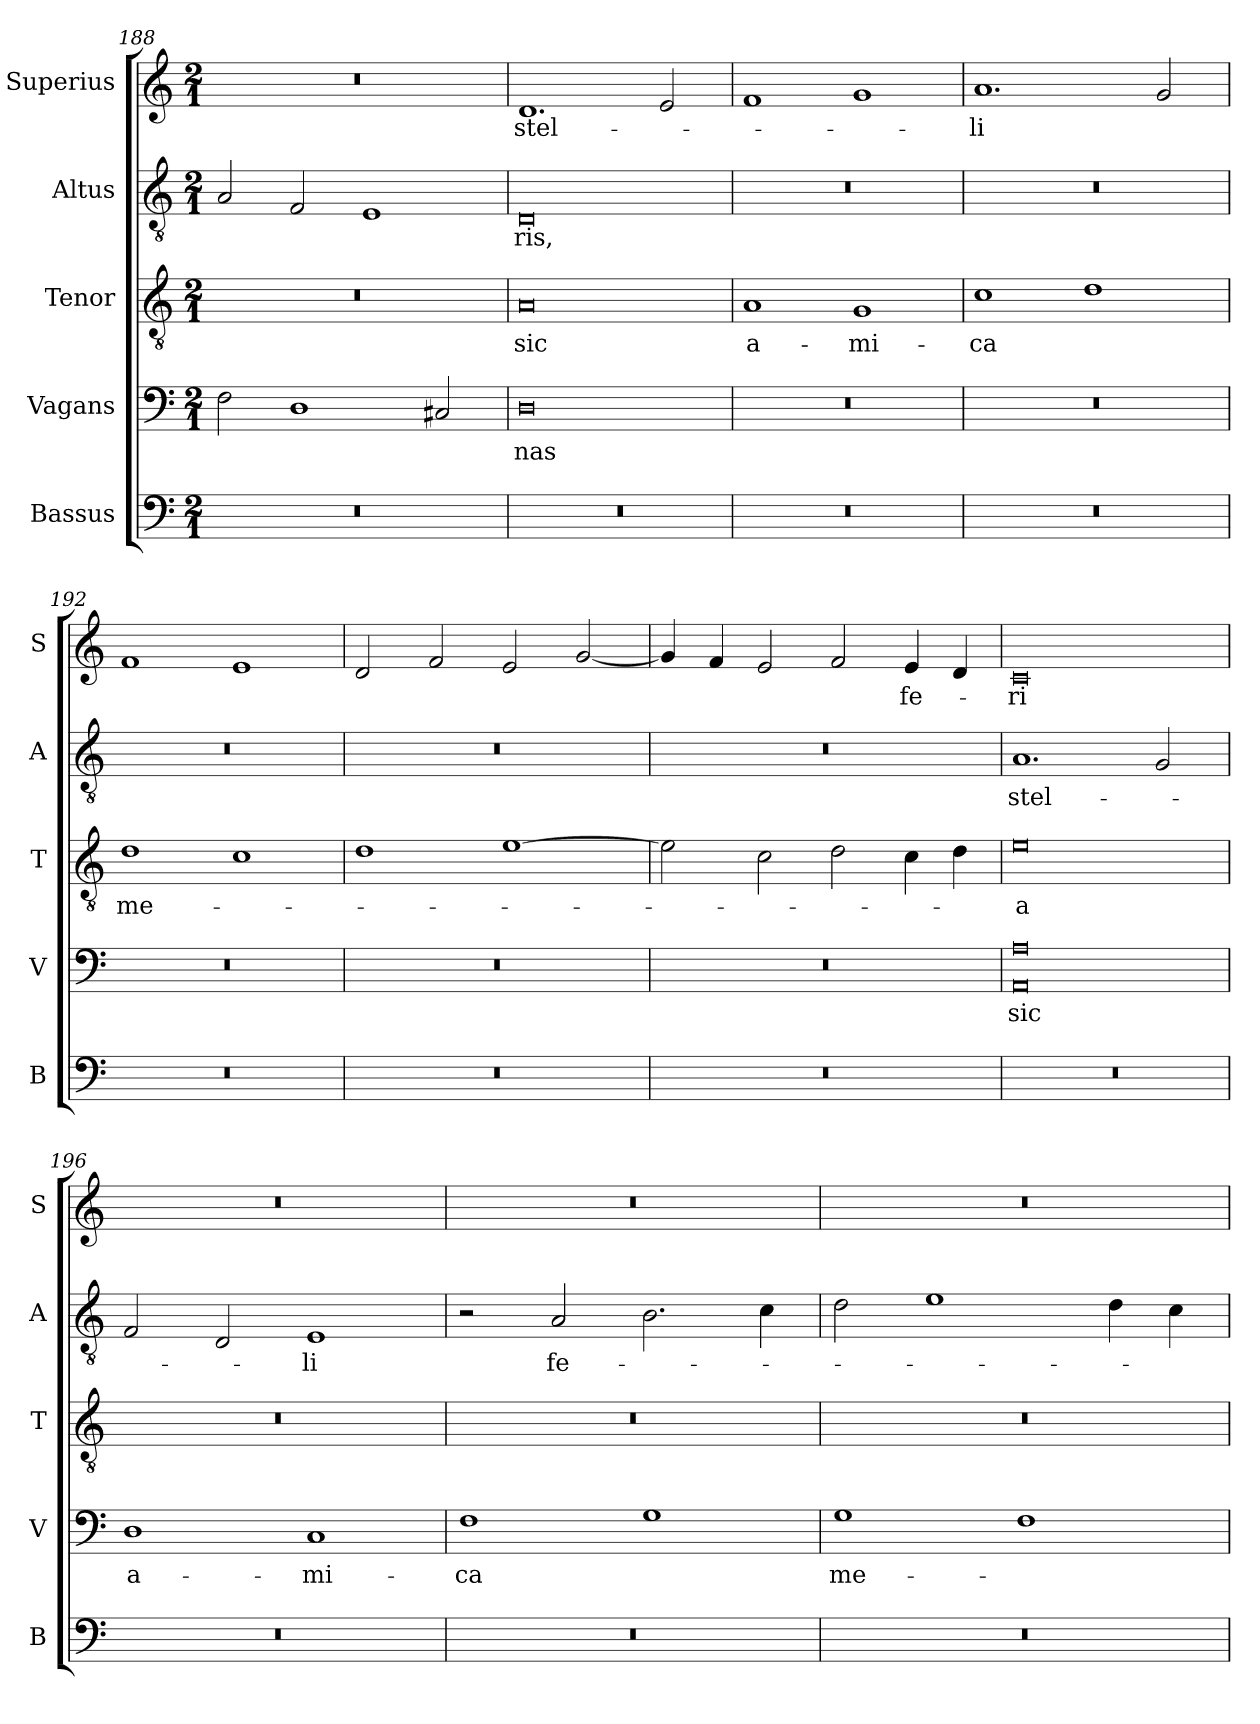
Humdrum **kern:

**kern	**kern	**text	**kern	**text	**kern	**text	**kern	**text
*part5	*part4	*part4	*part3	*part3	*part2	*part2	*part1	*part1
*staff5	*staff4	*staff4	*staff3	*staff3	*staff2	*staff2	*staff1	*staff1
*I"Bassus	*I"Vagans	*	*I"Tenor	*	*I"Altus	*	*I"Superius	*
*I'B	*I'V	*	*I'T	*	*I'A	*	*I'S	*
*clefF4	*clefF4	*	*clefGv2	*	*clefGv2	*	*clefG2	*
*k[]	*k[]	*	*k[]	*	*k[]	*	*k[]	*
*M2/1	*M2/1	*	*M2/1	*	*M2/1	*	*M2/1	*
=188	=188	=188	=188	=188	=188	=188	=188	=188
0r	2F\	.	0r	.	2A/	.	0r	.
.	1D	.	.	.	2F/	.	.	.
.	.	.	.	.	1E	.	.	.
.	2C#X/	.	.	.	.	.	.	.
=189	=189	=189	=189	=189	=189	=189	=189	=189
0r	0D	-nas	0A	sic	0D	-ris,	1.d	stel-
.	.	.	.	.	.	.	2e/	.
=190	=190	=190	=190	=190	=190	=190	=190	=190
0r	0r	.	1A	a-	0r	.	1f	.
.	.	.	1G	-mi-	.	.	1g	.
=191	=191	=191	=191	=191	=191	=191	=191	=191
0r	0r	.	1c	-ca	0r	.	1.a	-li
.	.	.	1d	.	.	.	.	.
.	.	.	.	.	.	.	2g/	.
=192	=192	=192	=192	=192	=192	=192	=192	=192
0r	0r	.	1d	me-	0r	.	1f	.
.	.	.	1c	.	.	.	1e	.
=193	=193	=193	=193	=193	=193	=193	=193	=193
0r	0r	.	1d	.	0r	.	2d/	.
.	.	.	.	.	.	.	2f/	.
.	.	.	[1e	.	.	.	2e/	.
.	.	.	.	.	.	.	[2g/	.
=194	=194	=194	=194	=194	=194	=194	=194	=194
0r	0r	.	2e\]	.	0r	.	4g/]	.
.	.	.	.	.	.	.	4f/	.
.	.	.	2c\	.	.	.	2e/	.
.	.	.	2d\	.	.	.	2f/	.
.	.	.	4c\	.	.	.	4e/	fe-
.	.	.	4d\	.	.	.	4d/	.
=195	=195	=195	=195	=195	=195	=195	=195	=195
0r	0AA 0A	sic	0e	-a	1.A	stel-	0c	-ri
.	.	.	.	.	2G/	.	.	.
=196	=196	=196	=196	=196	=196	=196	=196	=196
0r	1D	a-	0r	.	2F/	.	0r	.
.	.	.	.	.	2D/	.	.	.
.	1C	-mi-	.	.	1E	-li	.	.
=197	=197	=197	=197	=197	=197	=197	=197	=197
0r	1F	-ca	0r	.	2r	.	0r	.
.	.	.	.	.	2A/	fe-	.	.
.	1G	.	.	.	2.B\	.	.	.
.	.	.	.	.	4c\	.	.	.
=198	=198	=198	=198	=198	=198	=198	=198	=198
0r	1G	me-	0r	.	2d\	.	0r	.
.	.	.	.	.	1e	.	.	.
.	1F	.	.	.	.	.	.	.
.	.	.	.	.	4d\	.	.	.
.	.	.	.	.	4c\	.	.	.
=	=	=	=	=	=	=	=	=
*-	*-	*-	*-	*-	*-	*-	*-	*-
